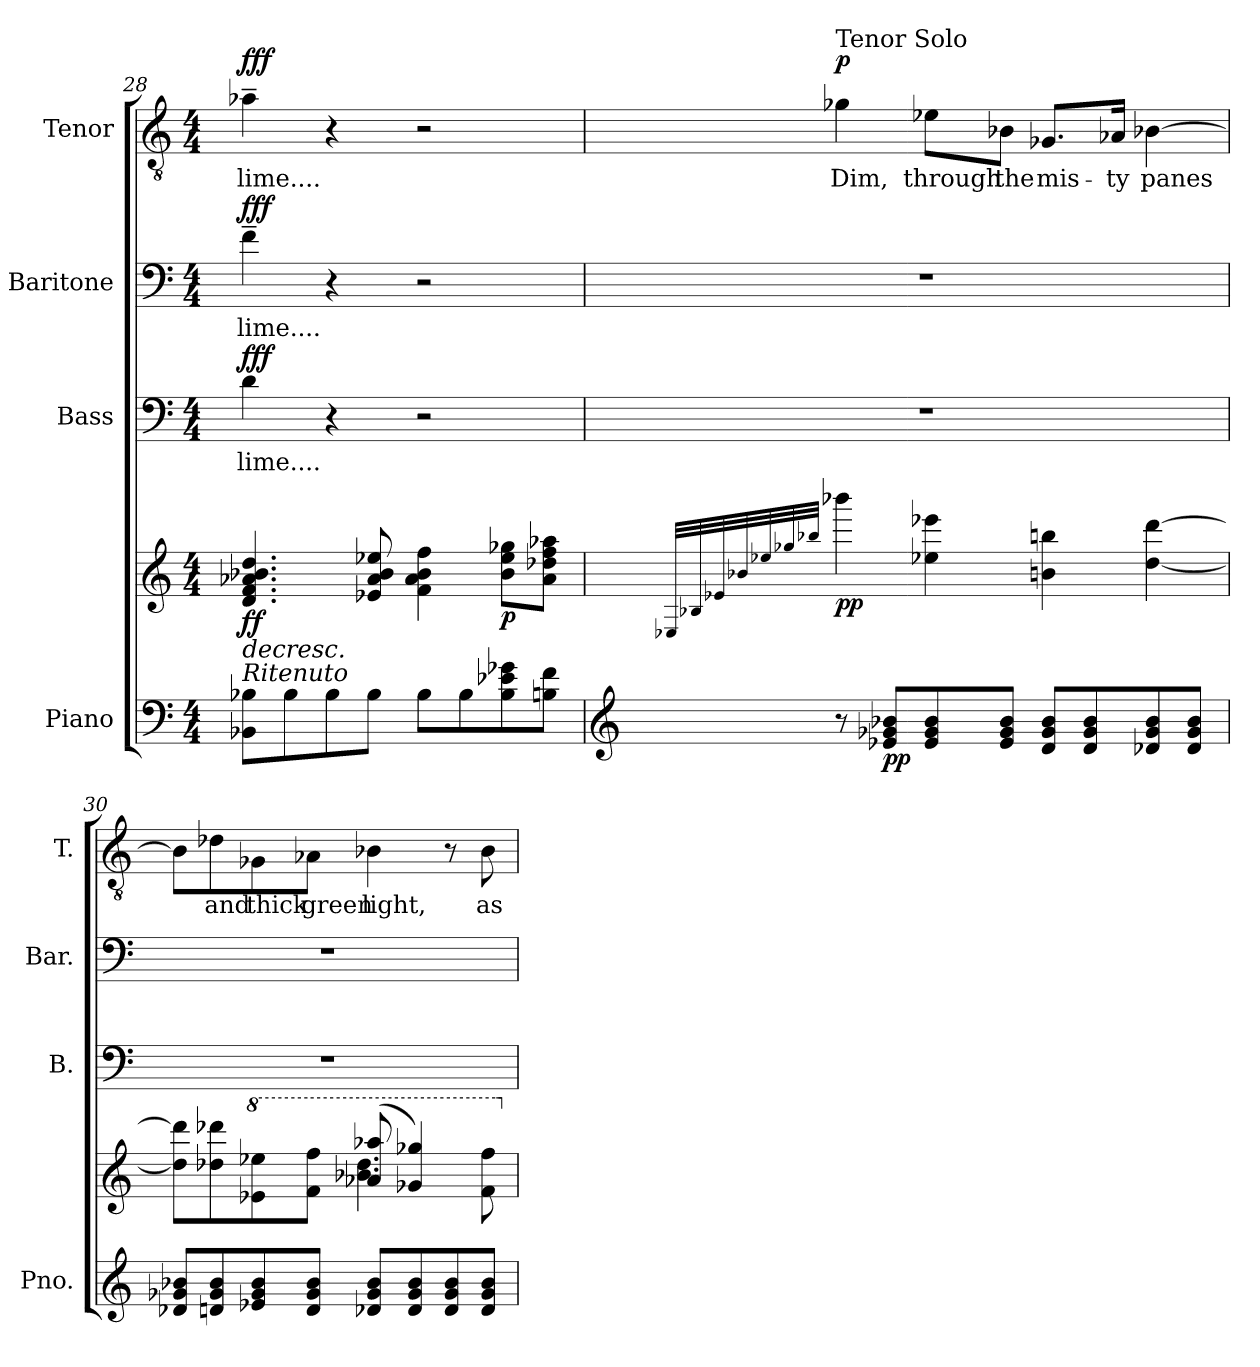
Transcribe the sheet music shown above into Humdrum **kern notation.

**kern	**kern	**dynam	**kern	**text	**dynam	**kern	**text	**dynam	**kern	**text	**dynam
*part4	*part4	*part4	*part3	*part3	*part3	*part2	*part2	*part2	*part1	*part1	*part1
*staff5	*staff4	*staff4/5	*staff3	*staff3	*staff3	*staff2	*staff2	*staff2	*staff1	*staff1	*staff1
*I"Piano	*	*	*I"Bass	*	*	*I"Baritone	*	*	*I"Tenor	*	*
*I'Pno.	*	*	*I'B.	*	*	*I'Bar.	*	*	*I'T.	*	*
*clefF4	*clefG2	*	*clefF4	*	*	*clefF4	*	*	*clefGv2	*	*
*k[]	*k[]	*	*k[]	*	*	*k[]	*	*	*k[]	*	*
*M4/4	*M4/4	*	*M4/4	*	*	*M4/4	*	*	*M4/4	*	*
*MM60	*MM60	*	*MM60	*	*	*MM60	*	*	*MM60	*	*
=28	=28	=28	=28	=28	=28	=28	=28	=28	=28	=28	=28
!	!LO:TX:b:i:t=Ritenuto	!	!	!	!	!	!	!	!	!	!
!	!	!LO:HP:b	!	!LO:LY:b	!	!	!LO:LY:b	!	!	!LO:LY:b	!
!	!	!LO:DY:n=1:b	!	!	!LO:DY:b	!	!	!LO:DY:b	!	!	!LO:DY:b
*	*	*	*	*	*	*	*	*	*^	*	*
8BB-X\ 8B-X\L	4.d/ 4.f/ 4.a-X/ 4.b-X/ 4.dd/	> ff	4d\	lime....	fff	4f~\	lime....	fff	4a-X~\	2.ryy	lime....	fff
8B-\	.	.	.	.	.	.	.	.	.	.	.	.
8B-\	.	.	4r	.	.	4r	.	.	4r	.	.	.
8B-\J	8e-X/ 8a-/ 8b-/ 8ee-X/	.	.	.	.	.	.	.	.	.	.	.
*	*	*	*	*	*	*	*	*	*MM53	*	*	*
8B-\L	4f\ 4a-\ 4b-\ 4ff\	.	2r	.	.	2r	.	.	2r	.	.	.
8B-\	.	.	.	.	.	.	.	.	.	.	.	.
*	*	*	*	*	*	*	*	*	*MM49	*	*	*
!	!	!LO:DY:n=2:b	!	!	!	!	!	!	!	!	!	!
8B-\ 8e-X\ 8g-X\	8b-\ 8ee-\ 8gg-X\L	p	.	.	.	.	.	.	.	4ryy	.	.
8Bn\ 8f\J	8a-\ 8dd-X\ 8ff\ 8aa-X\J	.	.	.	.	.	.	.	.	.	.	.
.	.	]	.	.	.	.	.	.	.	.	.	.
*	*	*	*	*	*	*	*	*	*v	*v	*	*
!!LO:LB:g=z
=29	=29	=29	=29	=29	=29	=29	=29	=29	=29	=29	=29
*clefG2	*	*	*	*	*	*	*	*	*	*	*
*	*	*	*	*	*	*	*	*	*MM46	*	*
.	32qE-X/LLL	.	.	.	.	.	.	.	.	.	.
.	32qB-X/	.	.	.	.	.	.	.	.	.	.
.	32qe-X/	.	.	.	.	.	.	.	.	.	.
.	32qb-X/	.	.	.	.	.	.	.	.	.	.
.	32qee-X/	.	.	.	.	.	.	.	.	.	.
.	32qgg-X/	.	.	.	.	.	.	.	.	.	.
.	32qbb-X/JJJ	.	.	.	.	.	.	.	.	.	.
!	!	!	!	!	!	!	!	!	!LO:TX:a:t=Tenor Solo	!	!
!	!	!LO:DY:b	!	!	!	!	!	!	!	!LO:LY:b	!LO:DY:b
8r	4bbb-X\	pp	1r	.	.	1r	.	.	4g-X\	Dim,	p
!	!	!LO:DY:b=2	!	!	!	!	!	!	!	!	!
8e-X/ 8g-X/ 8b-X/L	.	pp	.	.	.	.	.	.	.	.	.
!	!	!	!	!	!	!	!	!	!	!LO:LY:b	!
8e-/ 8g-/ 8b-/	4ee-\ 4eee-X\	.	.	.	.	.	.	.	8e-X\L	through	.
!	!	!	!	!	!	!	!	!	!	!LO:LY:b	!
8e-/ 8g-/ 8b-/J	.	.	.	.	.	.	.	.	8B-X\J	the	.
!	!	!	!	!	!	!	!	!	!	!LO:LY:b	!
8d/ 8g-/ 8b-/L	4bn\ 4bbn\	.	.	.	.	.	.	.	8.G-X/L	mis-	.
8d/ 8g-/ 8b-/	.	.	.	.	.	.	.	.	.	.	.
!	!	!	!	!	!	!	!	!	!	!LO:LY:b	!
.	.	.	.	.	.	.	.	.	16A-X/Jk	-ty	.
!	!	!	!	!	!	!	!	!	!	!LO:LY:b	!
8d-X/ 8g-/ 8b-/	[4dd\ [4ddd\	.	.	.	.	.	.	.	[4B-X\	panes	.
8d-/ 8g-/ 8b-/J	.	.	.	.	.	.	.	.	.	.	.
=30	=30	=30	=30	=30	=30	=30	=30	=30	=30	=30	=30
*	*^	*	*	*	*	*	*	*	*	*	*
8d-X/ 8g-X/ 8b-X/L	8dd\] 8ddd\]L	2ryy	.	1r	.	.	1r	.	.	8B-\L]	.	.
!	!	!	!	!	!	!	!	!	!	!	!LO:LY:b	!
8dn/ 8g-/ 8b-/	8dd-X\ 8ddd-X\	.	.	.	.	.	.	.	.	8d-X\	and	.
*	*8va	*	*	*	*	*	*	*	*	*	*	*
!	!	!	!	!	!	!	!	!	!	!	!LO:LY:b	!
8e-X/ 8g-/ 8b-/	8ee-X\ 8eee-X\	.	.	.	.	.	.	.	.	8G-X\	thick	.
!	!	!	!	!	!	!	!	!	!	!	!LO:LY:b	!
8d/ 8g-/ 8b-/J	8ff\ 8fff\J	.	.	.	.	.	.	.	.	8A-X\J	green	.
!	!	!	!	!	!	!	!	!	!	!	!LO:LY:b	!
8d-X/ 8g-/ 8b-/L	(>8aa-X/ 8aaa-X/	4.bb-X\ 4.ddd-\	.	.	.	.	.	.	.	4B-X\	light,	.
8d-/ 8g-/ 8b-/	4gg-X/ 4ggg-X/)	.	.	.	.	.	.	.	.	.	.	.
8d-/ 8g-/ 8b-/	.	.	.	.	.	.	.	.	.	8r	.	.
!	!	!	!	!	!	!	!	!	!	!	!LO:LY:b	!
8d-/ 8g-/ 8b-/J	8ff\ 8fff\	8ryy	.	.	.	.	.	.	.	8B-\	as	.
*	*X8va	*	*	*	*	*	*	*	*	*	*	*
*	*v	*v	*	*	*	*	*	*	*	*	*	*
=	=	=	=	=	=	=	=	=	=	=	=
*-	*-	*-	*-	*-	*-	*-	*-	*-	*-	*-	*-
